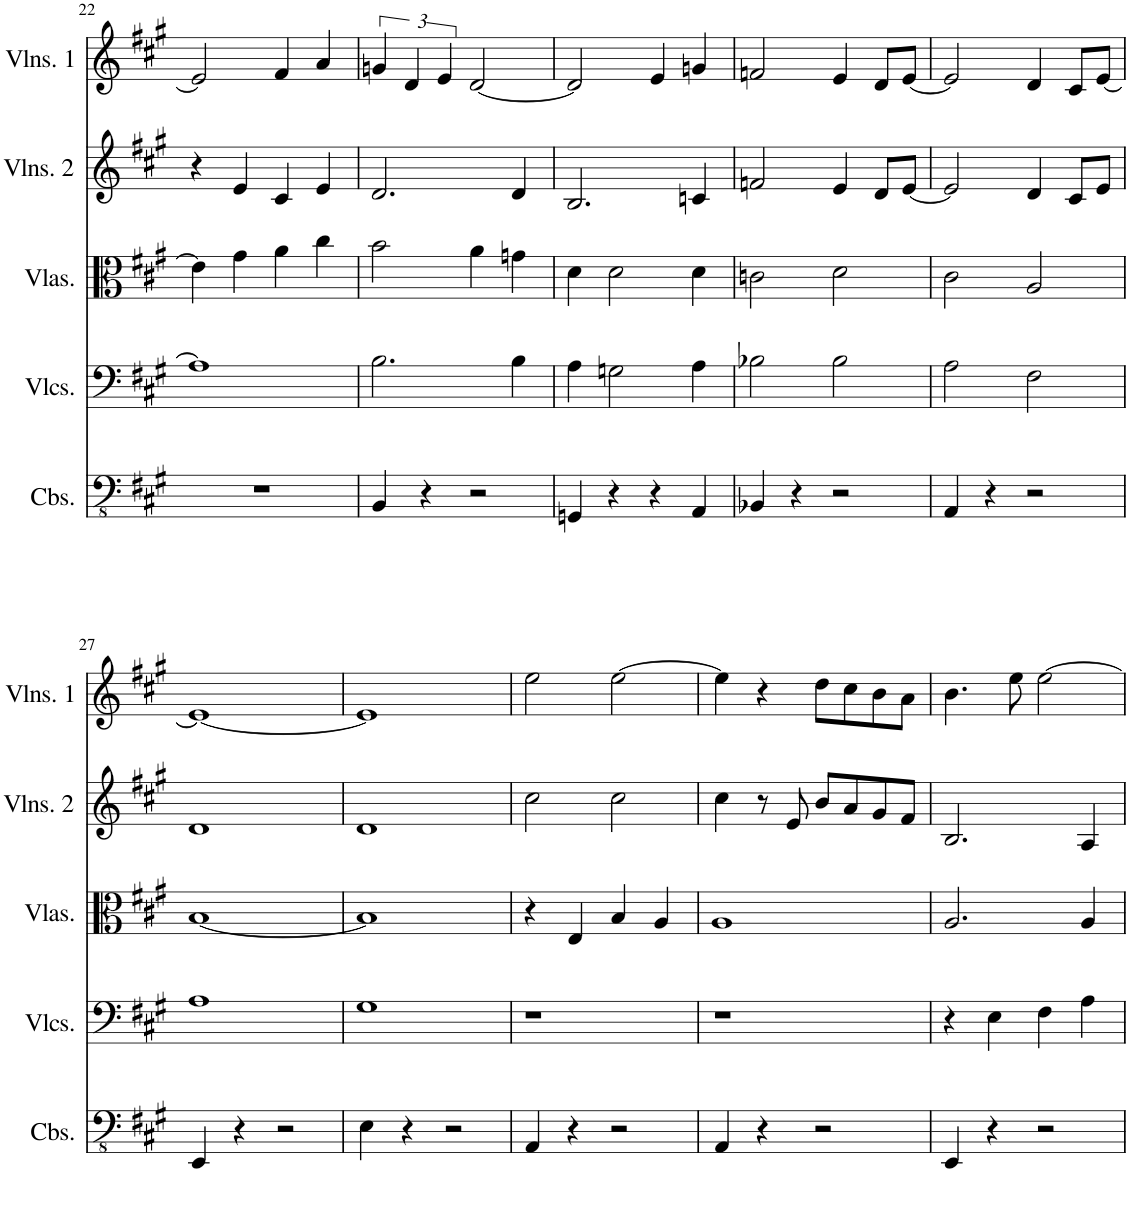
**kern	**kern	**kern	**kern	**kern
*part5	*part4	*part3	*part2	*part1
*staff5	*staff4	*staff3	*staff2	*staff1
*I"Contrabasses	*I"Violoncellos	*I"Violas	*I"Violins 2	*I"Violins 1
*I'Cbs.	*I'Vlcs.	*I'Vlas.	*I'Vlns. 2	*I'Vlns. 1
!!LO:PB:g=z
*clefFv4	*clefF4	*clefC3	*clefG2	*clefG2
*k[f#c#g#]	*k[f#c#g#]	*k[f#c#g#]	*k[f#c#g#]	*k[f#c#g#]
*M4/4	*M4/4	*M4/4	*M4/4	*M4/4
=22	=22	=22	=22	=22
1r	1A]	4e\]	4r	2e/]
.	.	4g#\	4e/	.
.	.	4a\	4c#/	4f#/
.	.	4cc#\	4e/	4a/
=23	=23	=23	=23	=23
4BBB/	2.B\	2b\	2.d/	6gn/
.	.	.	.	6d/
4r	.	.	.	.
.	.	.	.	6e/
2r	.	4a\	.	[2d/
.	4B\	4gn\	4d/	.
=24	=24	=24	=24	=24
4GGGn/	4A\	4d\	2.B/	2d/]
4r	2Gn\	2d\	.	.
4r	.	.	.	4e/
4AAA/	4A\	4d\	4cn/	4gn/
=25	=25	=25	=25	=25
4BBB-X/	2B-X\	2cn\	2fn/	2fn/
4r	.	.	.	.
2r	2B-\	2d\	4e/	4e/
.	.	.	8d/L	8d/L
.	.	.	[8e/J	[8e/J
=26	=26	=26	=26	=26
4AAA/	2A\	2c#\	2e/]	2e/]
4r	.	.	.	.
2r	2F#\	2A/	4d/	4d/
.	.	.	8c#/L	8c#/L
.	.	.	8e/J	[8e/J
!!LO:LB:g=z
=27	=27	=27	=27	=27
4EEE/	1A	[1B	1d	1e_
4r	.	.	.	.
2r	.	.	.	.
=28	=28	=28	=28	=28
4EE\	1G#	1B]	1d	1e]
4r	.	.	.	.
2r	.	.	.	.
=29	=29	=29	=29	=29
4AAA/	1r	4r	2cc#\	2ee\
4r	.	4E/	.	.
2r	.	4B/	2cc#\	[2ee\
.	.	4A/	.	.
=30	=30	=30	=30	=30
4AAA/	1r	1A	4cc#\	4ee\]
4r	.	.	8r	4r
.	.	.	8e/	.
2r	.	.	8b/L	8dd\L
.	.	.	8a/	8cc#\
.	.	.	8g#/	8b\
.	.	.	8f#/J	8a\J
=31	=31	=31	=31	=31
4EEE/	4r	2.A/	2.B/	4.b\
4r	4E\	.	.	.
.	.	.	.	8ee\
2r	4F#\	.	.	[2ee\
.	4A\	4A/	4A/	.
=	=	=	=	=
*-	*-	*-	*-	*-
